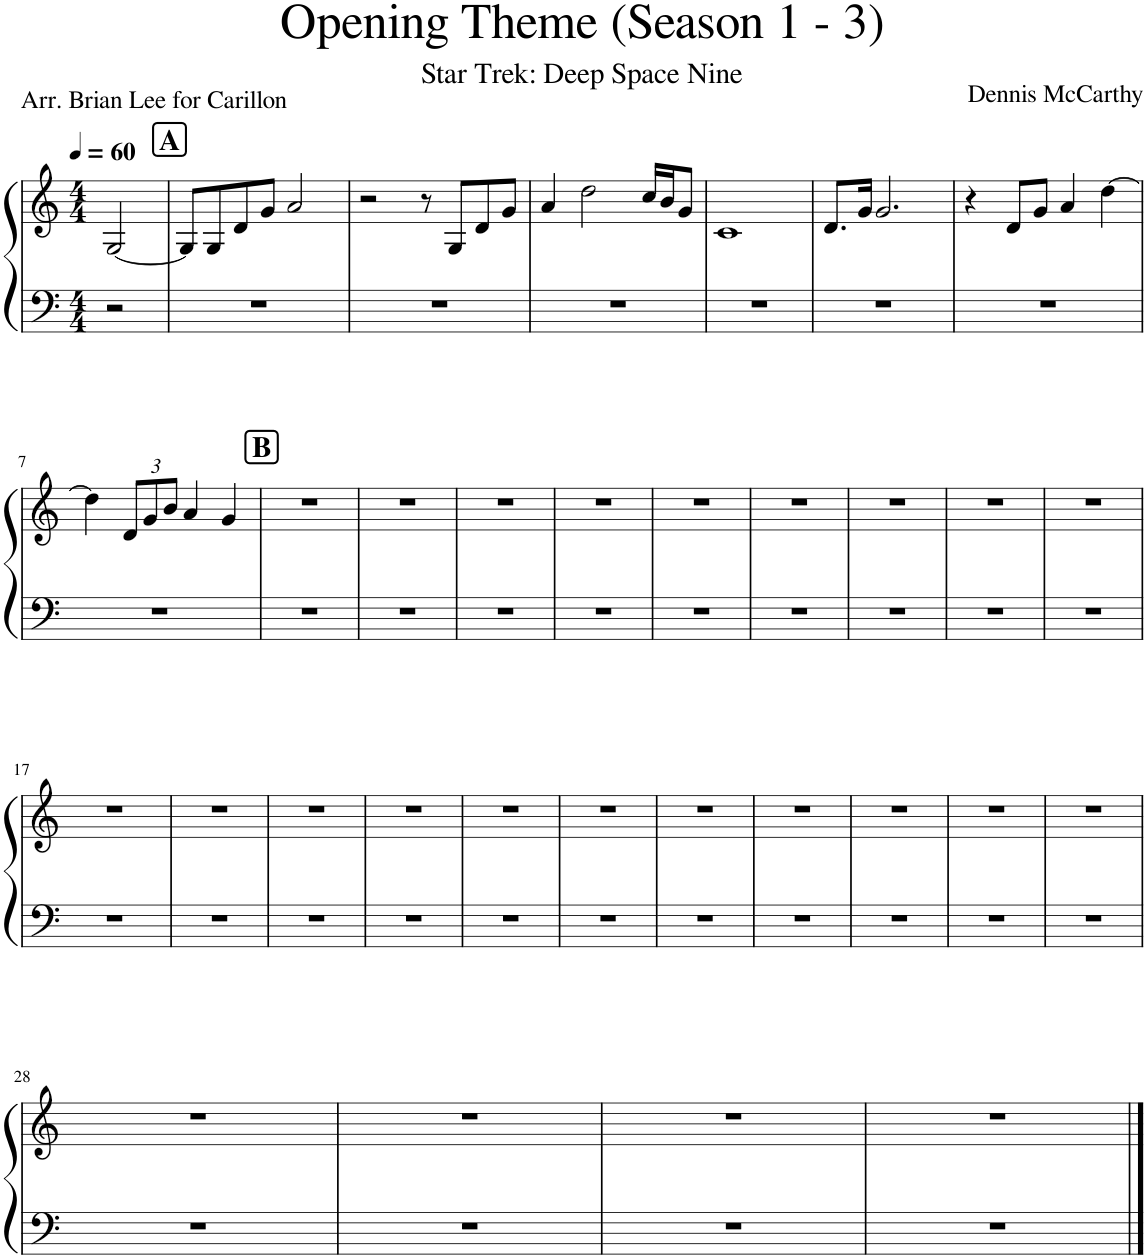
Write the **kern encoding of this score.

**kern	**kern
*part1	*part1
*staff2	*staff1
*I"Piano	*
*I'Pno.	*
*clefF4	*clefG2
*k[]	*k[]
*M4/4	*M4/4
*MM60	*MM60
=	=
2r	[2G/
!!LO:REH:place=s1:a:B:cj:fs=14:t=A
=1	=1
1r	8G/L]
.	8G/
.	8d/
.	8g/J
.	2a/
=2	=2
1r	2r
.	8r
.	8G/L
.	8d/
.	8g/J
=3	=3
1r	4a/
.	2dd\
.	16cc/LL
.	16b/J
.	8g/J
=4	=4
1r	1c
=5	=5
1r	8.d/L
.	16g/Jk
.	2.g/
=6	=6
1r	4r
.	8d/L
.	8g/J
.	4a/
.	[4dd\
!!LO:LB:g=z
=7	=7
1r	4dd\]
*	*Xbrackettup
.	12d/L
.	12g/
.	12b/J
.	4a/
.	4g/
!!LO:REH:place=s1:a:B:cj:fs=14:t=B
=8	=8
1r	1r
=9	=9
1r	1r
=10	=10
1r	1r
=11	=11
1r	1r
=12	=12
1r	1r
=13	=13
1r	1r
=14	=14
1r	1r
=15	=15
1r	1r
=16	=16
1r	1r
!!LO:LB:g=z
=17	=17
1r	1r
=18	=18
1r	1r
=19	=19
1r	1r
=20	=20
1r	1r
=21	=21
1r	1r
=22	=22
1r	1r
=23	=23
1r	1r
=24	=24
1r	1r
=25	=25
1r	1r
=26	=26
1r	1r
=27	=27
1r	1r
!!LO:LB:g=z
=28	=28
1r	1r
=29	=29
1r	1r
=30	=30
1r	1r
=31	=31
1r	1r
==	==
*-	*-
